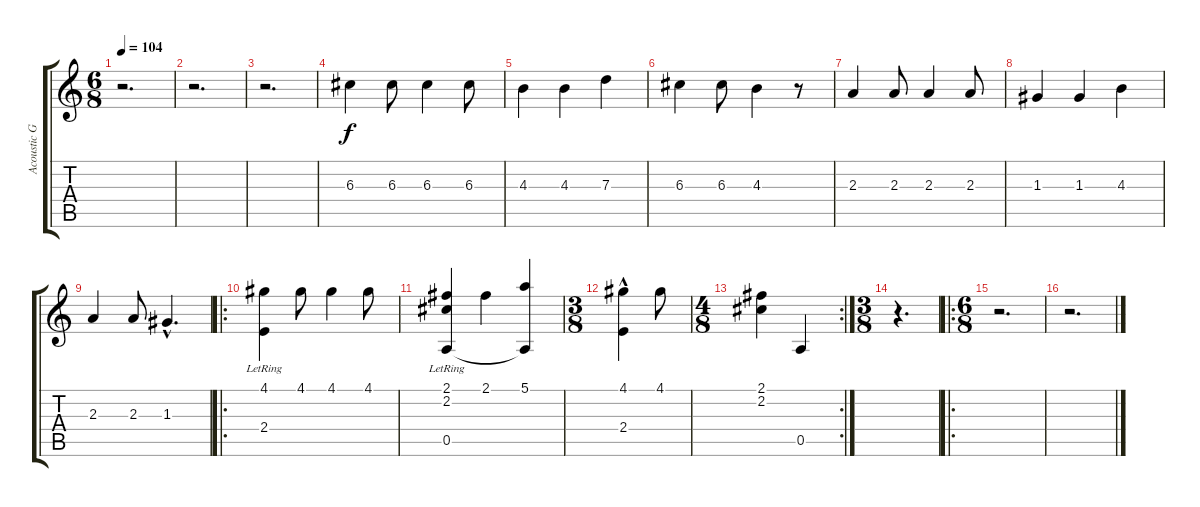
\track ("Acoustic Guitar" "Acoustic G") {instrument acousticguitarnylon}
\staff {score tabs}
\tuning (E4 B3 G3 D3 A2 E2) {hide}
\ts (6 8)
\tempo 104
\clef g2
\ks c
r.2{d dy f instrument acousticguitarnylon} |
r.2{d} |
r.2{d} |
6.3.4 6.3.8 6.3.4 6.3.8 |
4.3.4 4.3.4 7.3.4 |
6.3.4 6.3.8 4.3.4 r.8 |
2.3.4 2.3.8 2.3.4 2.3.8 |
1.3.4 1.3.4 4.3.4 |
2.3.4 2.3.8 1.3{hac}.4{d} |
\ro
(4.1 2.4{lr}).4 4.1.8 4.1.4 4.1.8 |
(2.1 2.2 0.5{lr}).4 2.1.4 (5.1 0.5{t}).4 |
\ts (3 8)
(4.1 2.4{hac}).4 4.1.8 |
\rc 2
\ts (4 8)
(2.1 2.2).4 0.5.4 |
\ts (3 8)
r.4{d} |
\ro
\ts (6 8)
r.2{d} |
r.2{d}
